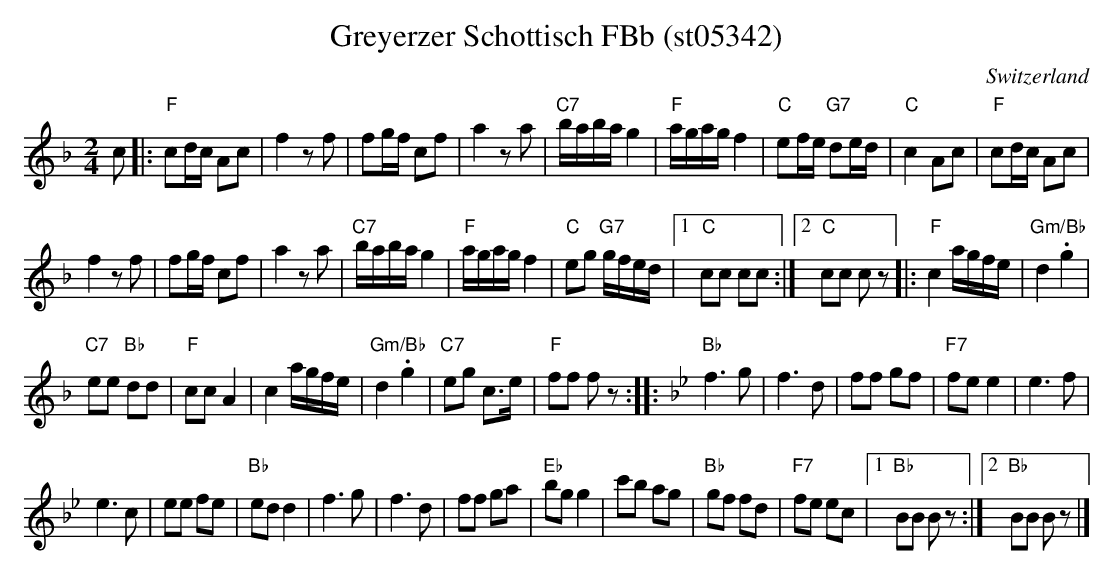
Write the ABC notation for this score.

X:1
T: Greyerzer Schottisch FBb (st05342)
O:Switzerland
M:2/4
L:1/16
K:F major
c2 |: "F"c2dc A2c2 | f4z2f2 | f2gf c2f2 | a4z2a2 | "C7"baba g4 | "F"agag f4 | "C"e2fe "G7"d2ed | "C"c4 A2c2 | "F"c2dc A2c2 |
f4z2f2 | f2gf c2f2 | a4z2a2 | "C7"baba g4 | "F"agag f4 | "C"e2g2 "G7"gfed |1 "C"c2c2 c2c2 :|2 "C"c2c2 c2z2 |: "F"c4 agfe | "Gm/Bb"d4 .g4 |
"C7"e2e2 "Bb"d2d2 | "F"c2c2 A4 | c4 agfe | "Gm/Bb"d4.g4 | "C7"e2g2 c3e | "F"f2f2 f2z2 :: [K:Bb] [L:1/8] "Bb"f3g | f3d | ff gf | "F7"fe e2 | e3f |
e3c | ee fe | "Bb"ed d2 | f3g | f3d | ff ga | "Eb"bg g2 | c'b ag | "Bb"gf fd | "F7"fe ec |1 "Bb"BB Bz :|2 "Bb"BB Bz |]
